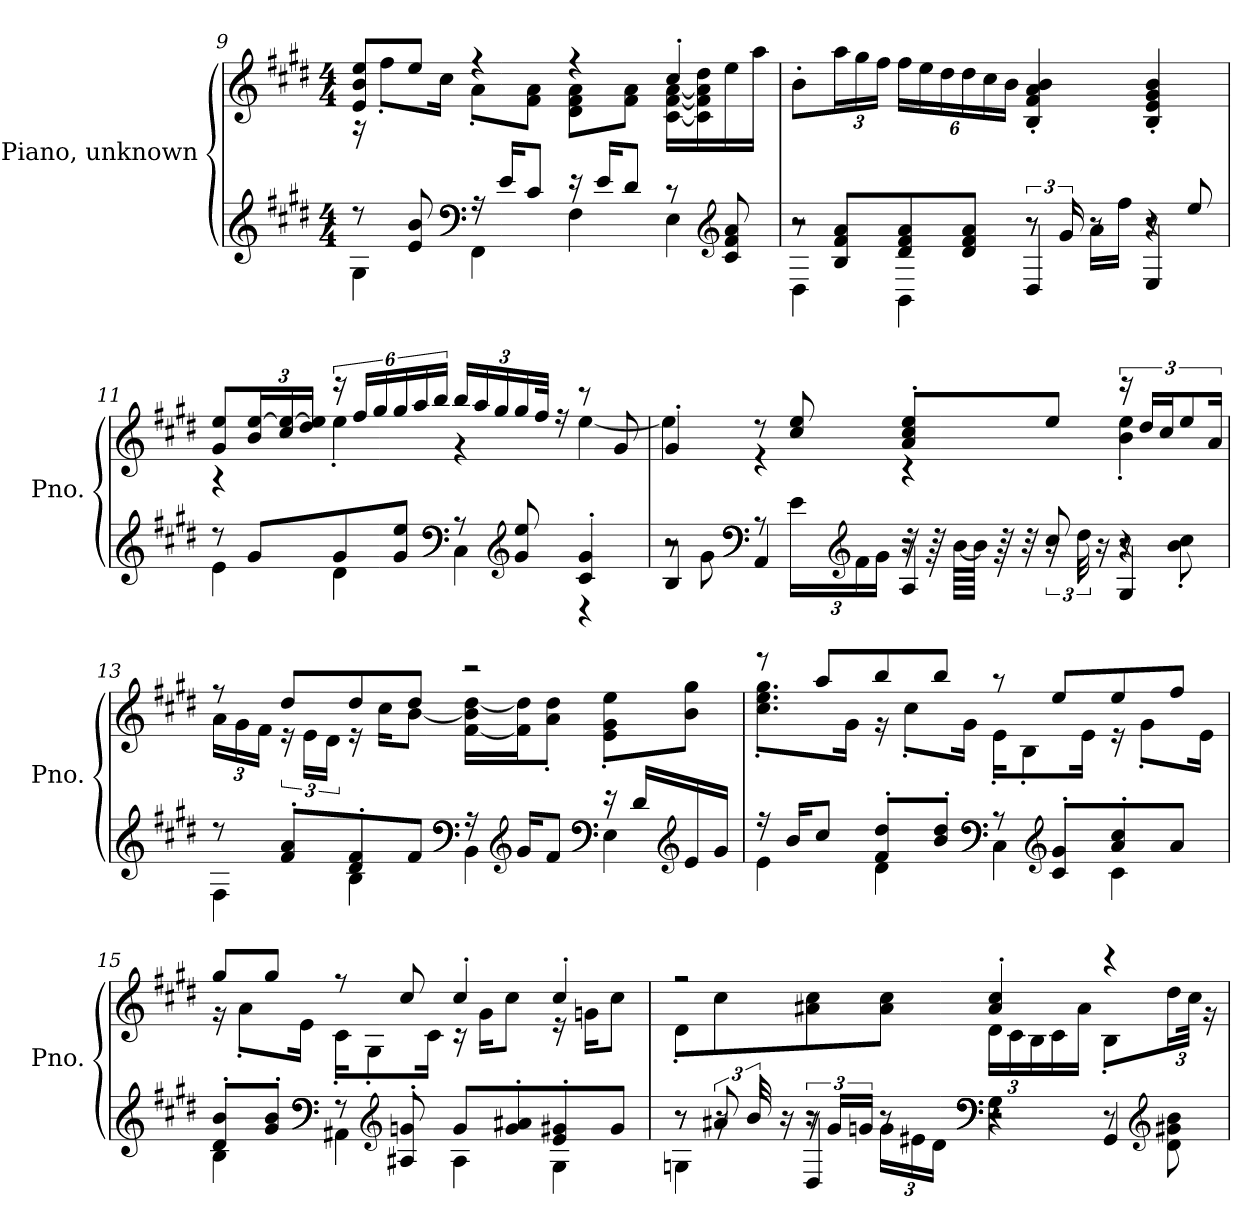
**kern	**kern
*part1	*part1
*staff2	*staff1
*I"Piano, unknown	*
*I'Pno.	*
!!LO:LB:g=z
*clefG2	*clefG2
*k[f#c#g#d#]	*k[f#c#g#d#]
*M4/4	*M4/4
=9	=9
*^	*^
8r	4G#\	8e/ 8b/ 8ee/L	16r
.	.	.	8ff#'\L
8e/ 8b/	.	8ee/J	.
.	.	.	16cc#\Jk
*clefF4	*	*	*
16r	4FF#\	4r	8a'\L
16e/KL	.	.	.
8c#/J	.	.	8f#\ 8a\J
16r	4F#\	4r	8d#\ 8f#\ 8a\L
16e/KL	.	.	.
8d#/J	.	.	8f#\ 8a\J
8r	4E\	4cc#'/	[16c#\ [16f#\ [16a\LL
.	.	.	16c#\] 16f#\] 16a\] 16dd#\
*clefG2	*	*	*
8c#/ 8f#/ 8a/	.	.	16ee\
.	.	.	16aa\JJ
*	*	*v	*v
=10	=10	=10
*	*^	*
8r	4D#\	2r	8b'\L
*	*	*	*Xbrackettup
8B/ 8f#/ 8a/L	.	.	24aa\L
.	.	.	24gg#\
.	.	.	24ff#\JJ
8d#/ 8f#/ 8a/	4BB\	.	24ff#\LL
.	.	.	24ee\
.	.	.	24dd#\
8d#/ 8f#/ 8a/J	.	.	24dd#\
.	.	.	24cc#\
.	.	.	24b\JJ
12r	8r	4D#/	4B/' 4f#/' 4a/' 4b/'
24g#/	.	.	.
8r	16a\LL	.	.
.	16ff#\JJ	.	.
8r	4r	4E/	4B/' 4e/' 4g#/' 4b/'
8ee/	.	.	.
*	*v	*v	*
!!LO:LB:g=z
=11	=11	=11
*	*	*^
8r	4e\	8g#/ 8ee/L	4r
8g#/L	.	24b/ [24ee/L	.
.	.	24cc#/ 24ee/_	.
.	.	24dd#/ 24ee/]JJ	.
*	*	*brackettup	*
8g#/	4d#\	24r	4ee'\
.	.	24ff#/LL	.
.	.	24gg#/	.
*	*	*Xbrackettup	*
8g#/ 8ee/J	.	24gg#/	.
.	.	24aa/	.
.	.	24bb/JJ	.
*clefF4	*	*	*
8r	4C#\	24bb/LL	4r
.	.	24aa/	.
.	.	24gg#/	.
*clefG2	*	*	*
8g#/ 8ee/	.	24gg#/	.
.	.	48ff#/JJk	.
.	.	16r	.
4c#/' 4g#/'	4r	8r	[4ee\
.	.	8g#/	.
!!LO:PB:g=z	!!
=12	=12	=12	=12
*	*^	*	*
2r	8r	4B/	4g#'/	4ee\]
.	8g#\	.	.	.
*clefF4	*	*	*	*
.	8r	4AA/	8r	4r
*	*Xbrackettup	*	*	*
.	24e\LL	.	8cc#/ 8ee/	.
*clefG2	*	*	*	*
.	24f#\	.	.	.
.	24g#\JJ	.	.	.
8r	32r	4A/	8a/' 8cc#/' 8ee/'L	4r
.	64r	.	.	.
.	[64b\LLLL	.	.	.
.	64b\JJJJ]	.	.	.
.	64r	.	.	.
.	32r	.	.	.
*	*brackettup	*	*	*
8cc#/	24r	.	8ee/J	.
.	48dd#\	.	.	.
.	16r	.	.	.
*	*	*	*brackettup	*
4r	8r	4G#/	24r	4b\' 4ee\'
.	.	.	24dd#/LL	.
.	.	.	24cc#/J	.
*	*	*	*Xbrackettup	*
.	8b\' 8cc#\'	.	12ee/	.
.	.	.	24a/Jk	.
*	*v	*v	*	*
!!LO:LB:g=z	!!
=13	=13	=13	=13
8r	4F#\	8r	24a\LL
.	.	.	24g#\
.	.	.	24f#\JJ
*	*	*	*brackettup
8f#/' 8a/'L	.	8dd#/L	24r
.	.	.	24e\LL
.	.	.	24d#\JJ
8d#/' 8f#/'	4B\	8dd#/	16r
.	.	.	16cc#\KL
8f#/J	.	8dd#/J	[8b\J
*clefF4	*	*	*
16r	4BB\	2r	[16f#\ 16b\] [16dd#\LL
*clefG2	*	*	*
16g#/KL	.	.	16f#\] 16dd#\]J
8f#/J	.	.	8a\' 8dd#\'J
*clefF4	*	*	*
16r	4E\	.	8e\' 8g#\' 8ee\'L
16d#/LL	.	.	.
*clefG2	*	*	*
16e/	.	.	8b\ 8gg#\J
16g#/JJ	.	.	.
=14	=14	=14	=14
16r	4e\	8r	8.cc#\' 8.ee\' 8.gg#\'L
16b/KL	.	.	.
8cc#/J	.	8aa/L	.
.	.	.	16g#\Jk
8f#/' 8dd#/'L	4d#\	8bb/	16r
.	.	.	8cc#'\L
8b/' 8dd#/'J	.	8bb/J	.
.	.	.	16g#\Jk
*clefF4	*	*	*
8r	4C#\	8r	16e'\KL
.	.	.	8B'\
*clefG2	*	*	*
8c#/' 8g#/'L	.	8ee/L	.
.	.	.	16e\Jk
8a/' 8cc#/'	4c#\	8ee/	16r
.	.	.	8g#'\L
8a/J	.	8ff#/J	.
.	.	.	16e\Jk
!!LO:LB:g=z	!!
=15	=15	=15	=15
8d#/' 8b/'L	4B\	8gg#/L	16r
.	.	.	8a'\L
8g#/' 8b/'J	.	8gg#/J	.
.	.	.	16e\Jk
*clefF4	*	*	*
8r	4AA#X\	8r	16c#'\KL
.	.	.	8G#'\
*clefG2	*	*	*
8A#X/' 8gn/'	.	8cc#/	.
.	.	.	16c#\Jk
8g/L	4A#\	4cc#'/	16r
.	.	.	16g#\KL
8g/' 8a#X/'	.	.	8cc#\J
8e/' 8g#X/'	4G#\	4cc#'/	16r
.	.	.	16gn\KL
8g#/J	.	.	8cc#\J
!!LO:LB:g=z	!!
=16	=16	=16	=16
*	*^	*	*
8r	4Gn\	8r	2r	8d#'\L
24r	.	8a#X/	.	8cc#\
48b/	.	.	.	.
16r	.	.	.	.
24r	8r	4D#/	.	8a#X\ 8cc#\
24g#/LL	.	.	.	.
24gn/JJ	.	.	.	.
*	*Xbrackettup	*	*	*
8r	24g\LL	.	.	8a#\ 8cc#\J
.	24e#X\	.	.	.
.	24d#\JJ	.	.	.
*clefF4	*	*	*	*
*	*	*	*	*Xbrackettup
2r	4G\	4r	4a#/' 4cc#/'	24d#\LL
.	.	.	.	24c#\
.	.	.	.	24B\
.	.	.	.	16c#\
.	.	.	.	16a#\JJ
.	8r	4GG#/	4r	8B'\L
*clefG2	*	*	*	*
.	8d#\ 8g#X\ 8b\	.	.	24dd#\L
.	.	.	.	48cc#\JJk
.	.	.	.	16r
*v	*v	*v	*	*
*	*v	*v
=	=
*-	*-
